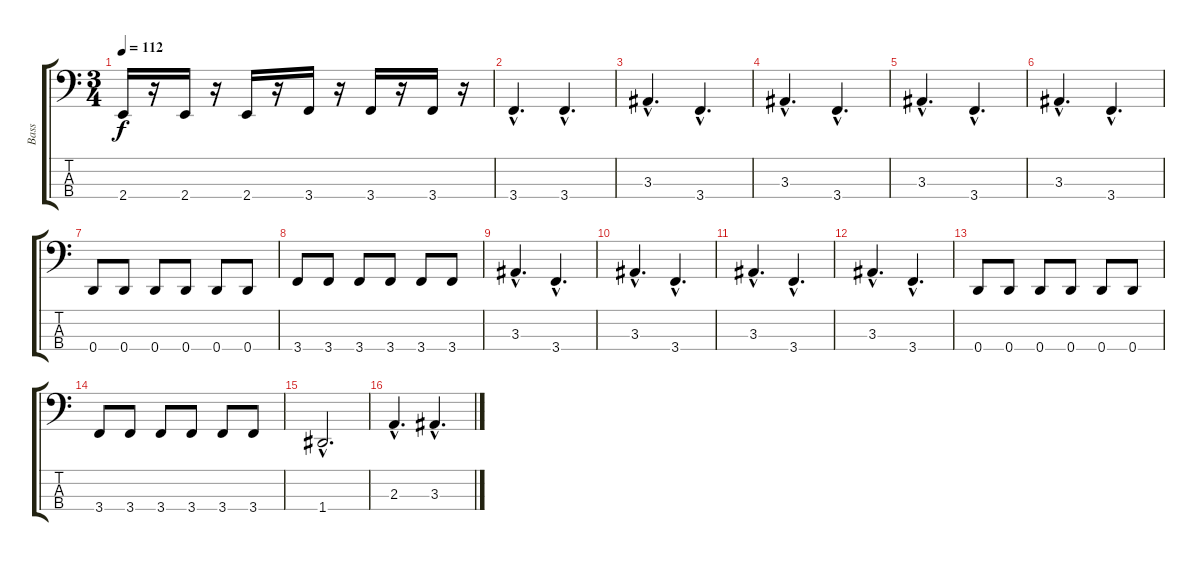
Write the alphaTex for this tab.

\track ("Bass" "Bass") {instrument electricbassfinger}
\staff {score tabs}
\tuning (F2 C2 G1 D1) {hide}
\ts (3 4)
\tempo 112
\clef f4
\ks c
2.4.16{dy f} r.16 2.4.16 r.16 2.4.16 r.16 3.4.16 r.16 3.4.16 r.16 3.4.16 r.16 |
3.4{hac}.4{d} 3.4{hac}.4{d} |
3.3{hac}.4{d} 3.4{hac}.4{d} |
3.3{hac}.4{d} 3.4{hac}.4{d} |
3.3{hac}.4{d} 3.4{hac}.4{d} |
3.3{hac}.4{d} 3.4{hac}.4{d} |
0.4.8 0.4.8 0.4.8 0.4.8 0.4.8 0.4.8 |
3.4.8 3.4.8 3.4.8 3.4.8 3.4.8 3.4.8 |
3.3{hac}.4{d} 3.4{hac}.4{d} |
3.3{hac}.4{d} 3.4{hac}.4{d} |
3.3{hac}.4{d} 3.4{hac}.4{d} |
3.3{hac}.4{d} 3.4{hac}.4{d} |
0.4.8 0.4.8 0.4.8 0.4.8 0.4.8 0.4.8 |
3.4.8 3.4.8 3.4.8 3.4.8 3.4.8 3.4.8 |
1.4{hac}.2{d} |
2.3{hac}.4{d} 3.3{hac}.4{d}
